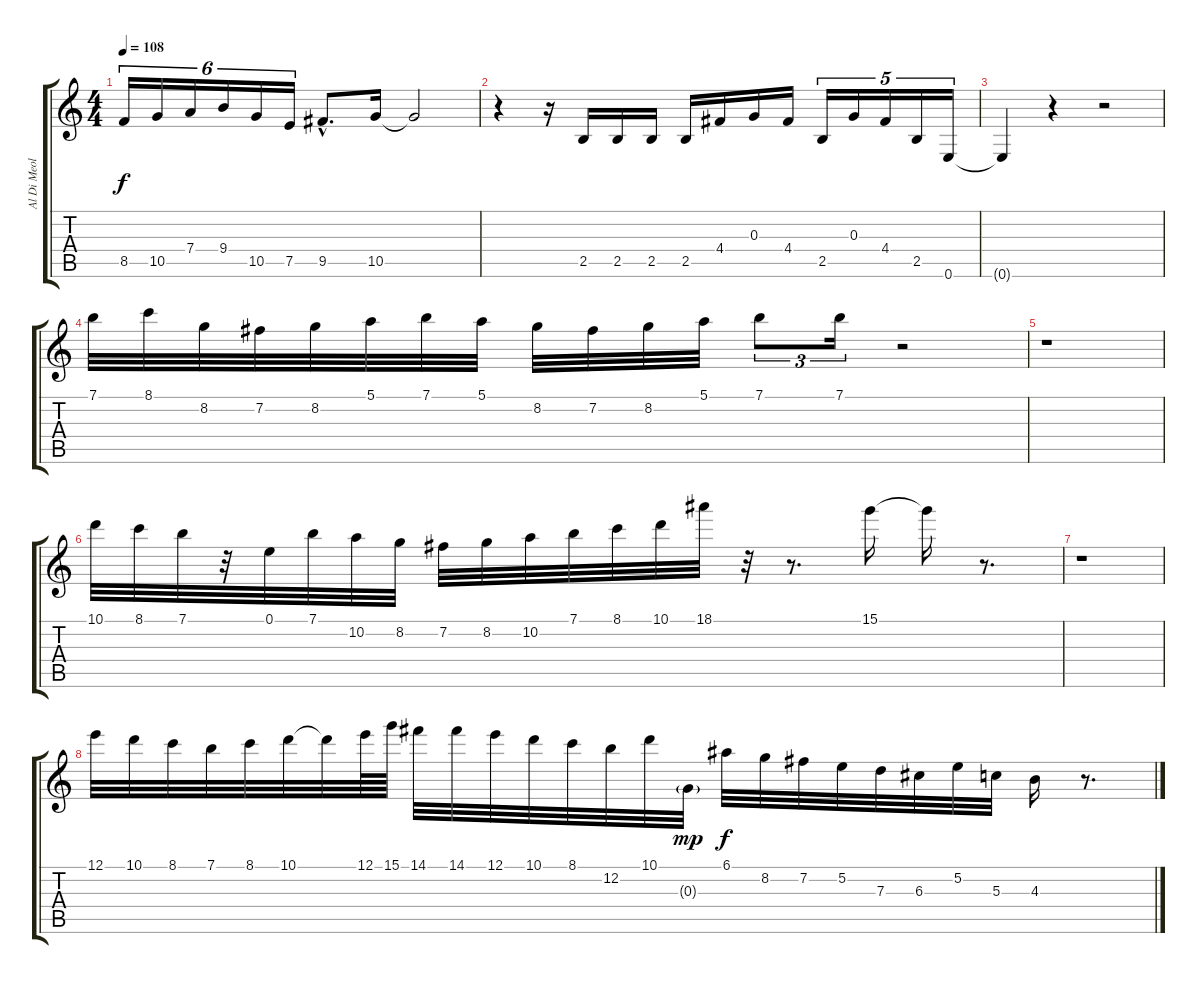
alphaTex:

\track ("Al Di Meola" "Al Di Meol") {instrument acousticguitarnylon}
\staff {score tabs}
\tuning (E4 B3 G3 D3 A2 E2) {hide}
\ts (4 4)
\tempo 108
\clef g2
\ks c
8.5.16{tu (6 4) dy f} 10.5.16{tu (6 4)} 7.4.16{tu (6 4)} 9.4.16{tu (6 4)} 10.5.16{tu (6 4)} 7.5.16{tu (6 4)} 9.5{hac}.8{d} 10.5.16 10.5{t}.2 |
r.4 r.16 2.5.16 2.5.16 2.5.16 2.5.16 4.4.16 0.3.16 4.4.16 2.5.16{tu (5 4)} 0.3.16{tu (5 4)} 4.4.16{tu (5 4)} 2.5.16{tu (5 4)} 0.6.16{tu (5 4)} |
0.6{t}.4 r.4 r.2 |
7.1.32 8.1.32 8.2.32 7.2.32 8.2.32 5.1.32 7.1.32 5.1.32 8.2.32 7.2.32 8.2.32 5.1.32 7.1.8{tu (3 2)} 7.1.16{tu (3 2)} r.2 |
r.1 |
10.1.32 8.1.32 7.1.32 r.32 0.1.32 7.1.32 10.2.32 8.2.32 7.2.32 8.2.32 10.2.32 7.1.32 8.1.32 10.1.32 18.1.32 r.32 r.8{d} 15.1.16 15.1{t}.16 r.8{d} |
r.1 |
12.1.32 10.1.32 8.1.32 7.1.32 8.1.32 10.1.32 10.1{t}.32 12.1.64 15.1.64 14.1.32 14.1.32 12.1.32 10.1.32 8.1.32 12.2.32 10.1.32 0.3{g}.32{dy mp} 6.1.32{dy f} 8.2.32 7.2.32 5.2.32 7.3.32 6.3.32 5.2.32 5.3.32 4.3.16 r.8{d}
